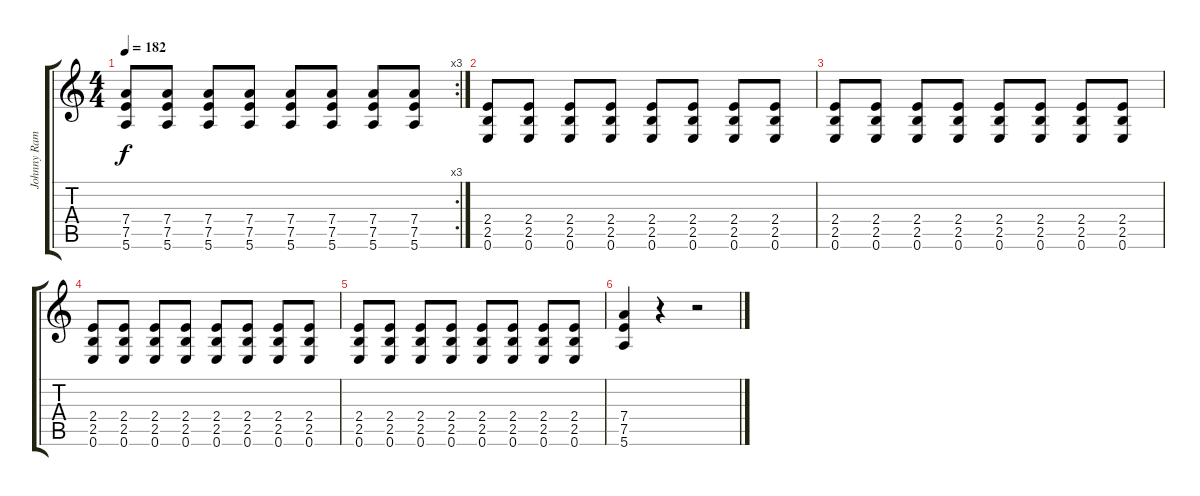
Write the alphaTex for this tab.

\track ("Johnny Ramone" "Johnny Ram") {instrument distortionguitar}
\staff {score tabs}
\tuning (E4 B3 G3 D3 A2 E2) {hide}
\rc 3
\ts (4 4)
\tempo 182
\clef g2
\ks c
(7.4 7.5 5.6).8{dy f} (7.4 7.5 5.6).8 (7.4 7.5 5.6).8 (7.4 7.5 5.6).8 (7.4 7.5 5.6).8 (7.4 7.5 5.6).8 (7.4 7.5 5.6).8 (7.4 7.5 5.6).8 |
(2.4 2.5 0.6).8 (2.4 2.5 0.6).8 (2.4 2.5 0.6).8 (2.4 2.5 0.6).8 (2.4 2.5 0.6).8 (2.4 2.5 0.6).8 (2.4 2.5 0.6).8 (2.4 2.5 0.6).8 |
(2.4 2.5 0.6).8 (2.4 2.5 0.6).8 (2.4 2.5 0.6).8 (2.4 2.5 0.6).8 (2.4 2.5 0.6).8 (2.4 2.5 0.6).8 (2.4 2.5 0.6).8 (2.4 2.5 0.6).8 |
(2.4 2.5 0.6).8 (2.4 2.5 0.6).8 (2.4 2.5 0.6).8 (2.4 2.5 0.6).8 (2.4 2.5 0.6).8 (2.4 2.5 0.6).8 (2.4 2.5 0.6).8 (2.4 2.5 0.6).8 |
(2.4 2.5 0.6).8 (2.4 2.5 0.6).8 (2.4 2.5 0.6).8 (2.4 2.5 0.6).8 (2.4 2.5 0.6).8 (2.4 2.5 0.6).8 (2.4 2.5 0.6).8 (2.4 2.5 0.6).8 |
(7.4 7.5 5.6).4 r.4 r.2
